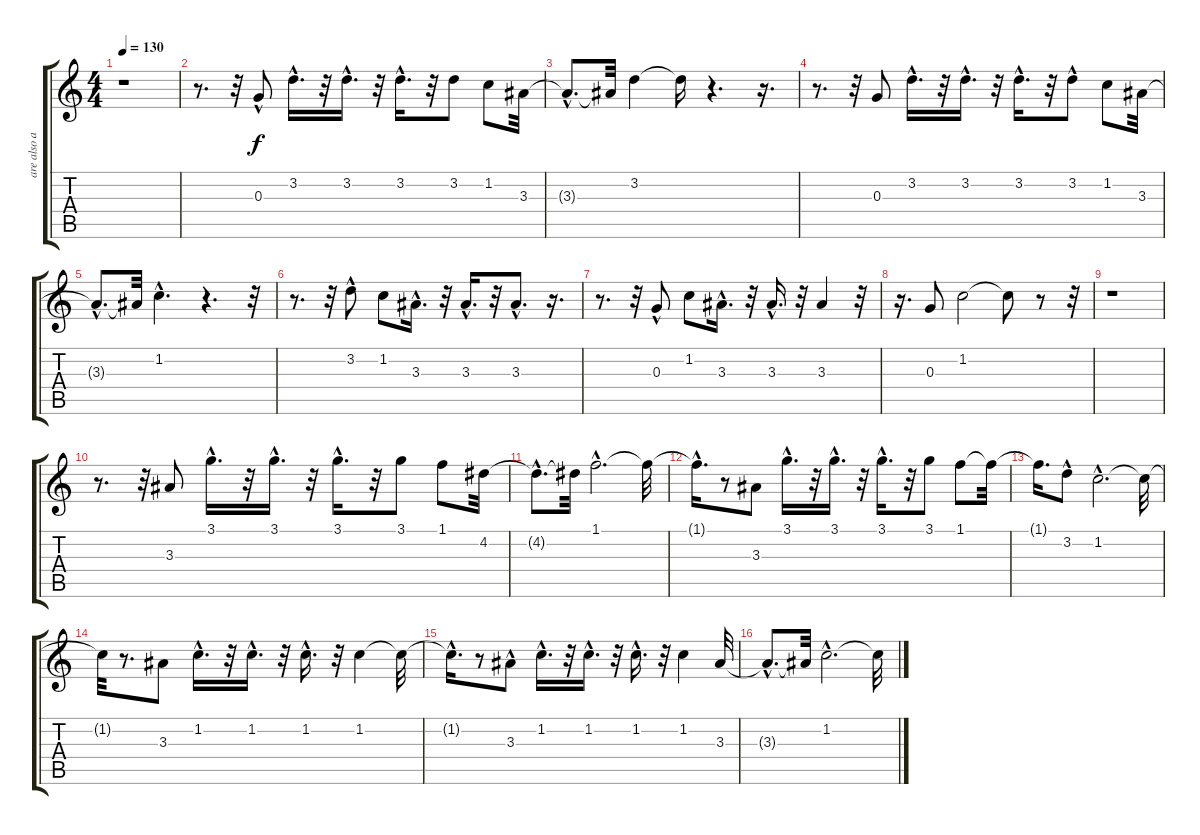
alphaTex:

\track ("are also available." "are also a") {instrument electricguitarjazz}
\staff {score tabs}
\tuning (E4 B3 G3 D3 A2 E2) {hide}
\ts (4 4)
\tempo 130
\clef g2
\ks c
r.1{dy f} |
r.8{d} r.32 0.3{hac}.8 3.2{hac}.16{d} r.32 3.2{hac}.16{d} r.32 3.2{hac}.16{d} r.32 3.2.8 1.2.8 3.3.32 |
3.3{hac t}.8{d} 3.3{t}.32 3.2.4 3.2{t}.16 r.4{d} r.16{d} |
r.8{d} r.32 0.3.8 3.2{hac}.16{d} r.32 3.2{hac}.16{d} r.32 3.2{hac}.16{d} r.32 3.2{hac}.8 1.2.8 3.3.32 |
3.3{hac t}.8{d} 3.3{t}.32 1.2{hac}.4{d} r.4{d} r.32 |
r.8{d} r.32 3.2{hac}.8 1.2.8 3.3{hac}.16{d} r.32 3.3{hac}.16{d} r.32 3.3{hac}.8{d} r.16{d} |
r.8{d} r.32 0.3{hac}.8 1.2.8 3.3{hac}.16{d} r.32 3.3{hac}.16{d} r.32 3.3.4 r.32 |
r.16{d} 0.3.8 1.2.2 1.2{t}.8 r.8 r.32 |
r.1 |
r.8{d} r.32 3.3.8 3.1{hac}.16{d} r.32 3.1{hac}.16{d} r.32 3.1{hac}.16{d} r.32 3.1.8 1.1.8 4.2.32 |
4.2{hac t}.8{d} 4.2{t}.32 1.1{hac}.2{d} 1.1{t}.32 |
1.1{hac t}.16{d} r.8 3.3.8 3.1{hac}.16{d} r.32 3.1{hac}.16{d} r.32 3.1{hac}.16{d} r.32 3.1.8 1.1.8 1.1{t}.32 |
1.1{t}.16{d} 3.2{hac}.8 1.2{hac}.2{d} 1.2{t}.32 |
1.2{t}.32 r.8{d} 3.3.8 1.2{hac}.16{d} r.32 1.2{hac}.16{d} r.32 1.2{hac}.16{d} r.32 1.2.4 1.2{t}.32 |
1.2{hac t}.16{d} r.8 3.3{hac}.8 1.2{hac}.16{d} r.32 1.2{hac}.16{d} r.32 1.2{hac}.16{d} r.32 1.2.4 3.3.32 |
3.3{hac t}.8{d} 3.3{t}.32 1.2{hac}.2{d} 1.2{t}.32
